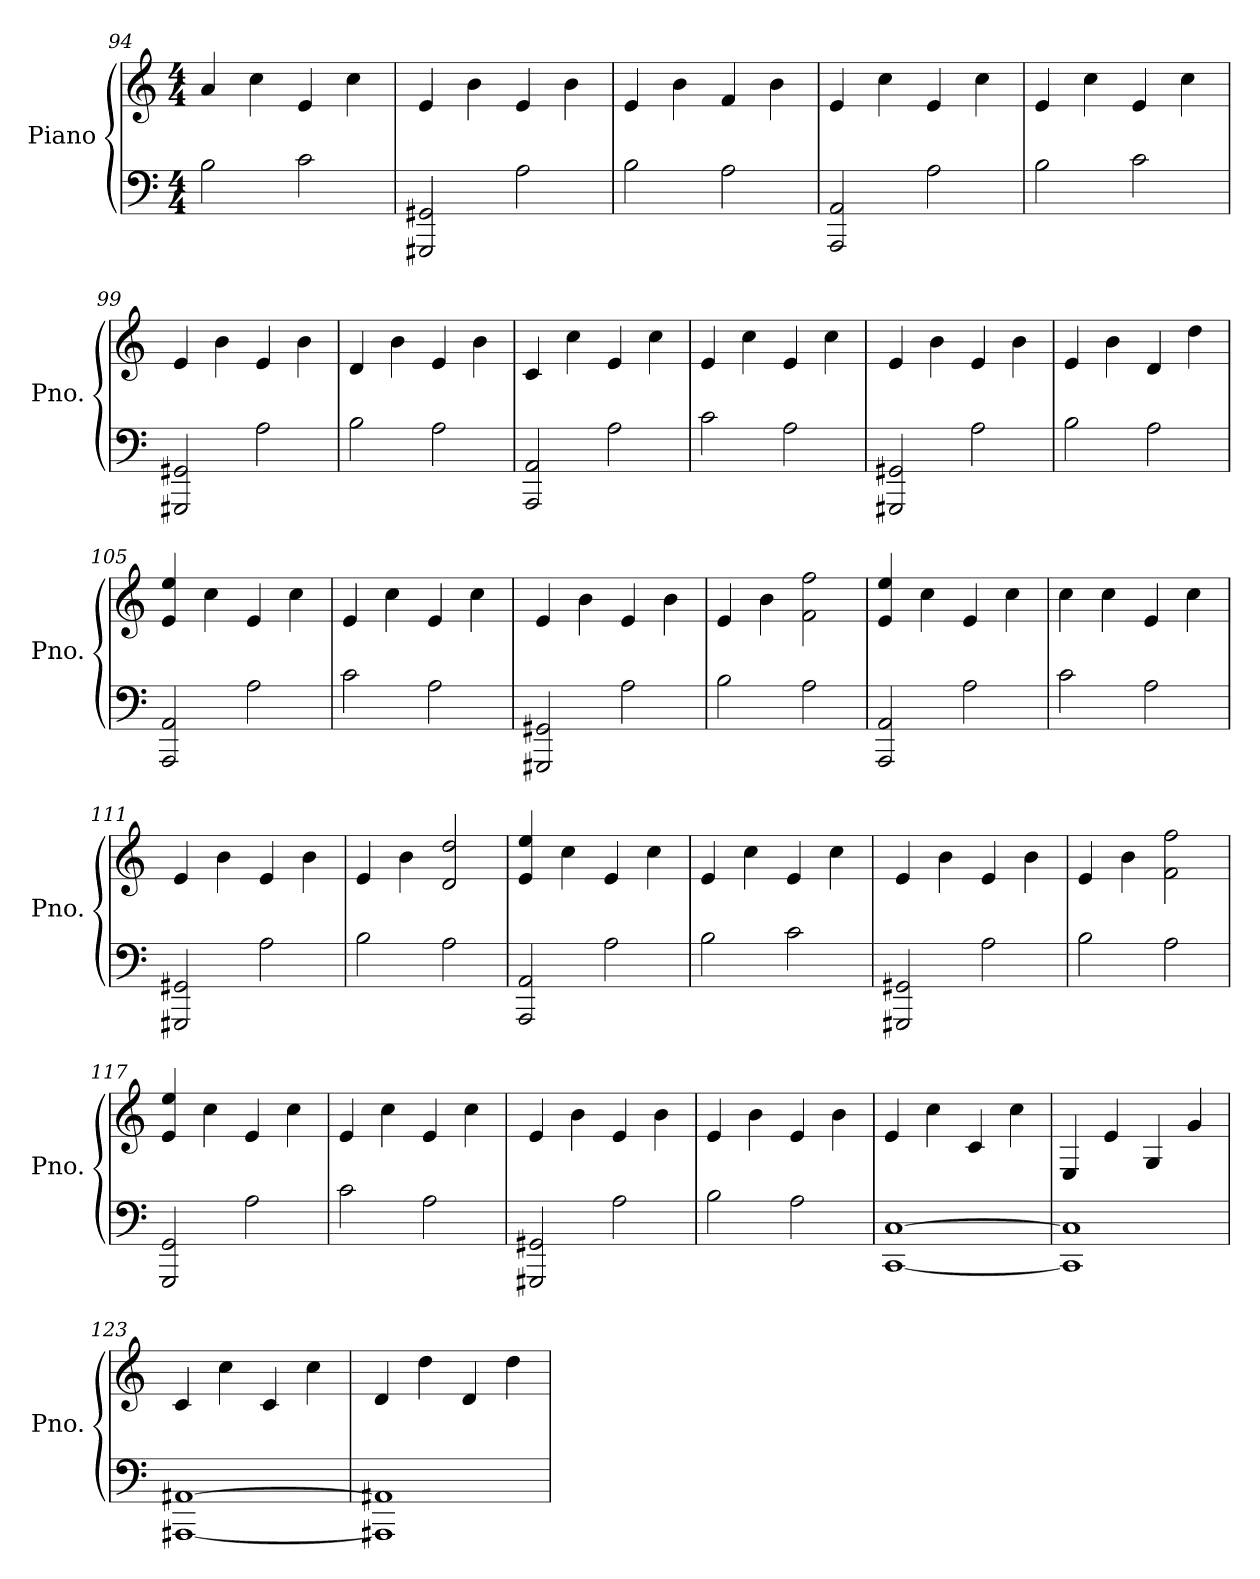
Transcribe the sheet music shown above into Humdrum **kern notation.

**kern	**kern
*part1	*part1
*staff2	*staff1
*I"Piano	*
*I'Pno.	*
*clefF4	*clefG2
*k[]	*k[]
*M4/4	*M4/4
=94	=94
2B\	4a/
.	4cc\
2c\	4e/
.	4cc\
=95	=95
2GGG#X/ 2GG#X/	4e/
.	4b\
2A\	4e/
.	4b\
=96	=96
2B\	4e/
.	4b\
2A\	4f/
.	4b\
=97	=97
2AAA/ 2AA/	4e/
.	4cc\
2A\	4e/
.	4cc\
=98	=98
2B\	4e/
.	4cc\
2c\	4e/
.	4cc\
!!LO:PB:g=z
=99	=99
2GGG#X/ 2GG#X/	4e/
.	4b\
2A\	4e/
.	4b\
=100	=100
2B\	4d/
.	4b\
2A\	4e/
.	4b\
=101	=101
2AAA/ 2AA/	4c/
.	4cc\
2A\	4e/
.	4cc\
=102	=102
2c\	4e/
.	4cc\
2A\	4e/
.	4cc\
=103	=103
2GGG#X/ 2GG#X/	4e/
.	4b\
2A\	4e/
.	4b\
=104	=104
2B\	4e/
.	4b\
2A\	4d/
.	4dd\
=105	=105
2AAA/ 2AA/	4e/ 4ee/
.	4cc\
2A\	4e/
.	4cc\
=106	=106
2c\	4e/
.	4cc\
2A\	4e/
.	4cc\
=107	=107
2GGG#X/ 2GG#X/	4e/
.	4b\
2A\	4e/
.	4b\
=108	=108
2B\	4e/
.	4b\
2A\	2f\ 2ff\
!!LO:LB:g=z
=109	=109
2AAA/ 2AA/	4e/ 4ee/
.	4cc\
2A\	4e/
.	4cc\
=110	=110
2c\	4cc\
.	4cc\
2A\	4e/
.	4cc\
=111	=111
2GGG#X/ 2GG#X/	4e/
.	4b\
2A\	4e/
.	4b\
=112	=112
2B\	4e/
.	4b\
2A\	2d/ 2dd/
=113	=113
2AAA/ 2AA/	4e/ 4ee/
.	4cc\
2A\	4e/
.	4cc\
=114	=114
2B\	4e/
.	4cc\
2c\	4e/
.	4cc\
=115	=115
2GGG#X/ 2GG#X/	4e/
.	4b\
2A\	4e/
.	4b\
=116	=116
2B\	4e/
.	4b\
2A\	2f\ 2ff\
=117	=117
2GGG/ 2GG/	4e/ 4ee/
.	4cc\
2A\	4e/
.	4cc\
=118	=118
2c\	4e/
.	4cc\
2A\	4e/
.	4cc\
!!LO:LB:g=z
=119	=119
2GGG#X/ 2GG#X/	4e/
.	4b\
2A\	4e/
.	4b\
=120	=120
2B\	4e/
.	4b\
2A\	4e/
.	4b\
=121	=121
[1CC [1C	4e/
.	4cc\
.	4c/
.	4cc\
=122	=122
1CC] 1C]	4E/
.	4e/
.	4G/
.	4g/
=123	=123
[1AAA#X [1AA#X	4c/
.	4cc\
.	4c/
.	4cc\
=124	=124
1AAA#X] 1AA#X]	4d/
.	4dd\
.	4d/
.	4dd\
=	=
*-	*-
